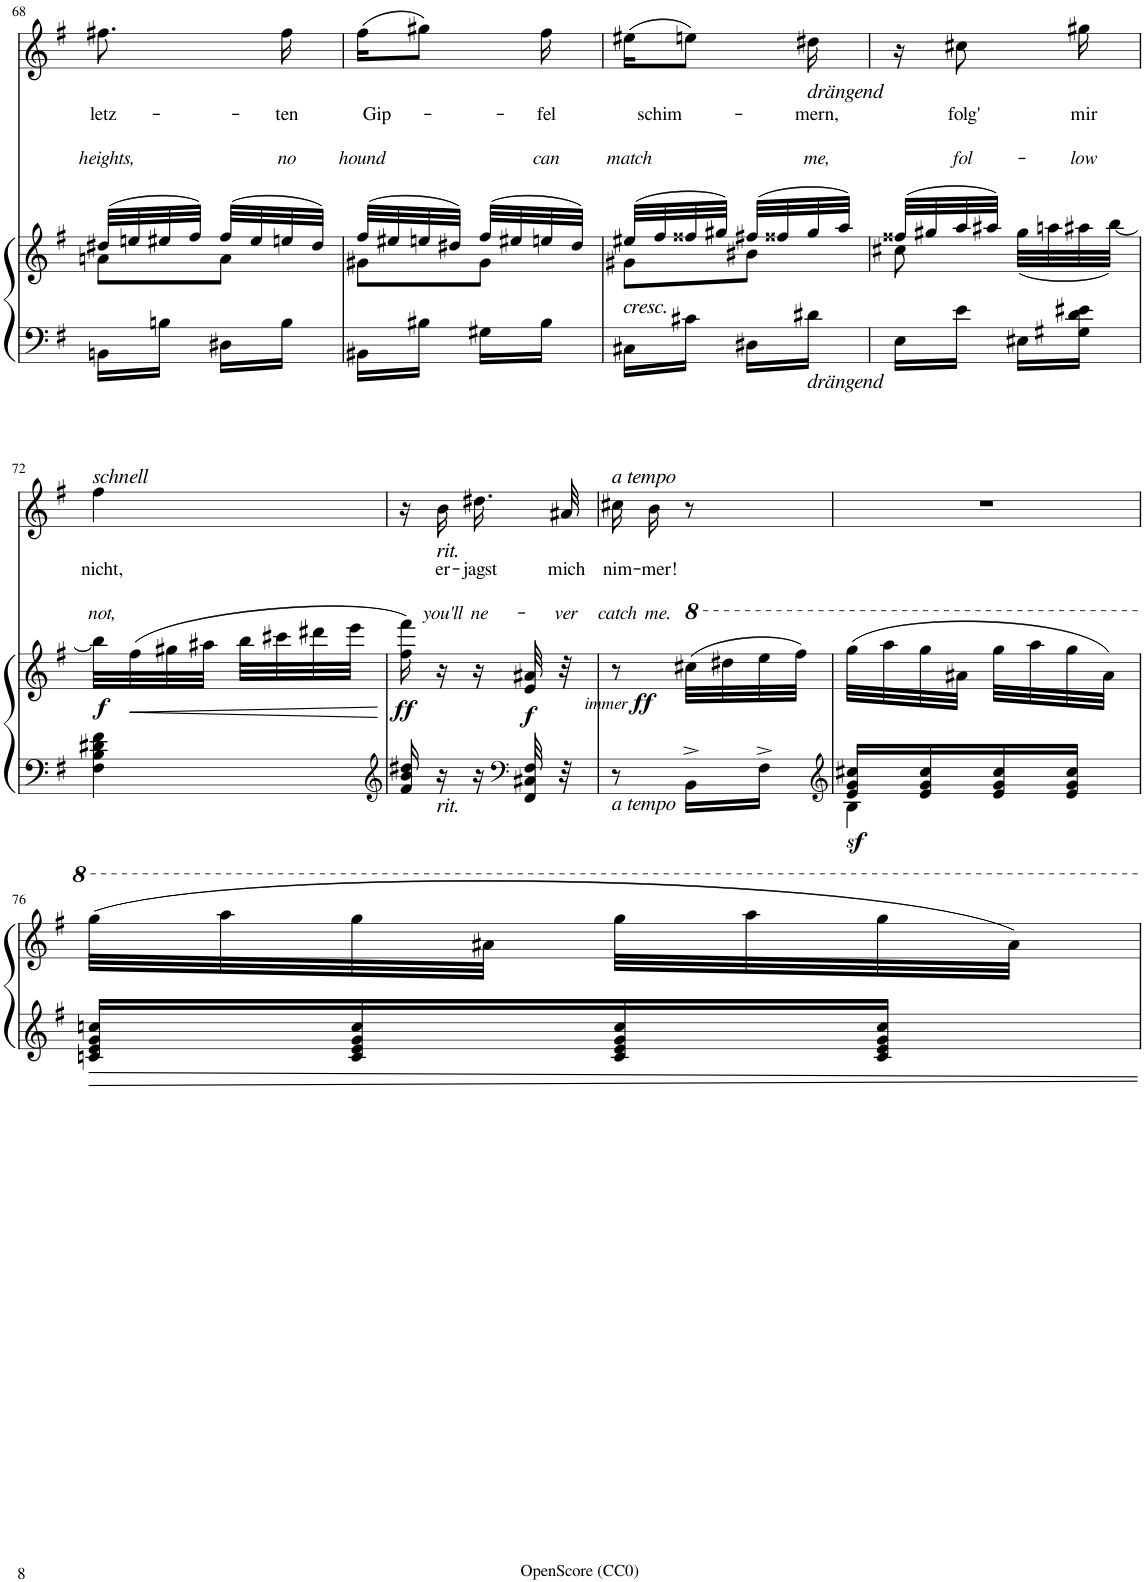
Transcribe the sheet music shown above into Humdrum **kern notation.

**kern	**kern	**dynam	**kern	**text	**text
*part2	*part2	*part2	*part1	*part1	*part1
*staff3	*staff2	*staff2/3	*staff1	*staff1	*staff1
*I"Piano	*	*	*I"Voice	*	*
*I'Pno	*	*	*	*	*
!!LO:PB:g=z
*clefF4	*clefG2	*	*clefG2	*	*
*k[f#]	*k[f#]	*	*k[f#]	*	*
*M4/16	*M4/16	*	*M4/16	*	*
=68	=68	=68	=68	=68	=68
*	*^	*	*	*	*
!	!	!	!	!	!LO:LY:b	!LO:LY:b
16BBn'\LL	(32dd#X/LLL	8an\L	.	8.ff#X\	letz-	heights,
.	32een/	.	.	.	.	.
16Bn'\JJ	32ee#X/	.	.	.	.	.
.	32ff#/JJJ)	.	.	.	.	.
16D#X'\LL	(32ff#/LLL	8a\J	.	.	.	.
.	32ee#/	.	.	.	.	.
!	!	!	!	!	!LO:LY:b	!LO:LY:b
16B'\JJ	32een/	.	.	16ff#\	-ten	no
.	32dd#/JJJ)	.	.	.	.	.
=69	=69	=69	=69	=69	=69	=69
!	!	!	!	!	!LO:LY:b	!LO:LY:b
16BB#X'\LL	(32ff#/LLL	8g#X\L	.	(16ff#\KL	Gip-	hound
.	32ee#X/	.	.	.	.	.
16B#X'\JJ	32een/	.	.	8gg#X\J)	.	.
.	32dd#X/JJJ)	.	.	.	.	.
16G#X'\LL	(32ff#/LLL	8g#\J	.	.	.	.
.	32ee#X/	.	.	.	.	.
!	!	!	!	!	!LO:LY:b	!LO:LY:b
16B#'\JJ	32een/	.	.	16ff#\	-fel	can
.	32dd#/JJJ)	.	.	.	.	.
=70	=70	=70	=70	=70	=70	=70
!	!LO:TX:b:i:t=cresc.	!	!	!	!	!
!	!	!	!	!	!LO:LY:b	!LO:LY:b
16C#X'\LL	(32ee#X/LLL	8g#X\L	.	(16ee#X\KL	schim-	match
.	32ff#/	.	.	.	.	.
16c#X'\JJ	32ff##X/	.	.	8een\J)	.	.
.	32gg#X/JJJ)	.	.	.	.	.
16D#X'\LL	(32ff#X/LLL	8b#X\J	.	.	.	.
.	32ff##X/	.	.	.	.	.
!	!	!	!	!LO:TX:b:i:t=drängend	!	!
!LO:TX:b:i:t=drängend	!	!	!	!	!	!
!	!	!	!	!	!LO:LY:b	!LO:LY:b
16d#X'\JJ	32gg#/	.	.	16dd#X\	-mern,	me,
.	32aa/JJJ)	.	.	.	.	.
=71	=71	=71	=71	=71	=71	=71
16E'\LL	(32ff##X/LLL	8cc#X\	.	16r	.	.
.	32gg#X/	.	.	.	.	.
!	!	!	!	!	!LO:LY:b	!LO:LY:b
16e'\JJ	32aa/	.	.	8cc#X\	folg'	fol-
.	32aa#X/JJJ)	.	.	.	.	.
16E#X'\LL	8ryy	(32gg#\LLL	.	.	.	.
.	.	32aan\	.	.	.	.
!	!	!	!	!	!LO:LY:b	!LO:LY:b
16G#X\' 16d\' 16e#X\'JJ	.	32aa#X\	.	16gg#X\	mir	-low
.	.	[32bb\JJJ)	.	.	.	.
!!LO:LB:g=z
=72	=72	=72	=72	=72	=72	=72
!	!	!	!	!LO:TX:a:i:t=schnell	!	!
!	!	!	!LO:DY:b	!	!LO:LY:b	!LO:LY:b
*	*v	*v	*	*	*	*
4F#\ 4B\ 4d#X\ 4f#\	32bb\LLL]	f	4ff#\	nicht,	not,
!	!	!LO:HP:b	!	!	!
.	(32ff#\	<	.	.	.
.	32gg#X\	.	.	.	.
.	32aa#X\JJJ	.	.	.	.
.	32bb\LLL	.	.	.	.
.	32ccc#X\	.	.	.	.
.	32ddd#X\	.	.	.	.
.	32eee\JJJ	.	.	.	.
.	.	[	.	.	.
=73	=73	=73	=73	=73	=73
*clefG2	*	*	*	*	*
!	!	!LO:DY:b	!	!	!
16f#/ 16b/ 16dd#X/	16ff#\ 16fff#\)	ff	16r	.	.
!	!	!	!LO:TX:b:i:t=rit.	!	!
!LO:TX:b:i:t=rit.	!	!	!	!	!
!	!	!	!	!LO:LY:b	!LO:LY:b
16r	16r	.	16b\	er-	you'll
!	!	!	!	!LO:LY:b	!LO:LY:b
16r	16r	.	16.dd#X\	-jagst	ne-
*clefF4	*	*	*	*	*
!	!	!LO:DY:b	!	!	!
32FF#/ 32C#X/ 32F#/	32e/ 32a#X/	f	.	.	.
!	!	!	!	!LO:LY:b	!LO:LY:b
32r	32r	.	32a#X/	mich	-ver
=74	=74	=74	=74	=74	=74
!	!	!	!LO:TX:a:i:t=a tempo	!	!
!LO:TX:b:i:t=a tempo	!	!	!	!	!
!	!	!LO:DY:b	!	!LO:LY:b	!LO:LY:b
!	!	!LO:DY:n=1:b	!	!	!
8r	8r	other-dynamics ff	16cc#X\	nim-	catch
!	!	!	!	!LO:LY:b	!LO:LY:b
.	.	.	16b\	-mer!	me.
16BB^\LL	(32ccc#X\LLL	.	8r	.	.
.	32ddd#X\	.	.	.	.
16F#^\JJ	32eee\	.	.	.	.
.	32fff#\JJJ)	.	.	.	.
=75	=75	=75	=75	=75	=75
*clefG2	*	*	*	*	*
*^	*	*	*	*	*
!	!	!	!LO:DY:b=2	!	!	!
16e/ 16g/ 16cc#X/LL	4B\	(32ggg\LLL	sf	4r	.	.
.	.	32aaa\	.	.	.	.
16e/ 16g/ 16cc#/	.	32ggg\	.	.	.	.
.	.	32aa#X\JJJ	.	.	.	.
16e/ 16g/ 16cc#/	.	32ggg\LLL	.	.	.	.
.	.	32aaa\	.	.	.	.
16e/ 16g/ 16cc#/JJ	.	32ggg\	.	.	.	.
.	.	32aa#\JJJ)	.	.	.	.
*v	*v	*	*	*	*	*
!!LO:LB:g=z
=76	=76	=76	=76	=76	=76
16cn/ 16e/ 16g/ 16ccn/LL	(32ggg\LLL	.	4r	.	.
.	32aaa\	.	.	.	.
16c/ 16e/ 16g/ 16cc/	32ggg\	.	.	.	.
.	32aa#X\JJJ	.	.	.	.
16c/ 16e/ 16g/ 16cc/	32ggg\LLL	.	.	.	.
.	32aaa\	.	.	.	.
16c/ 16e/ 16g/ 16cc/JJ	32ggg\	.	.	.	.
.	32aa#\JJJ)	.	.	.	.
=	=	=	=	=	=
*-	*-	*-	*-	*-	*-
